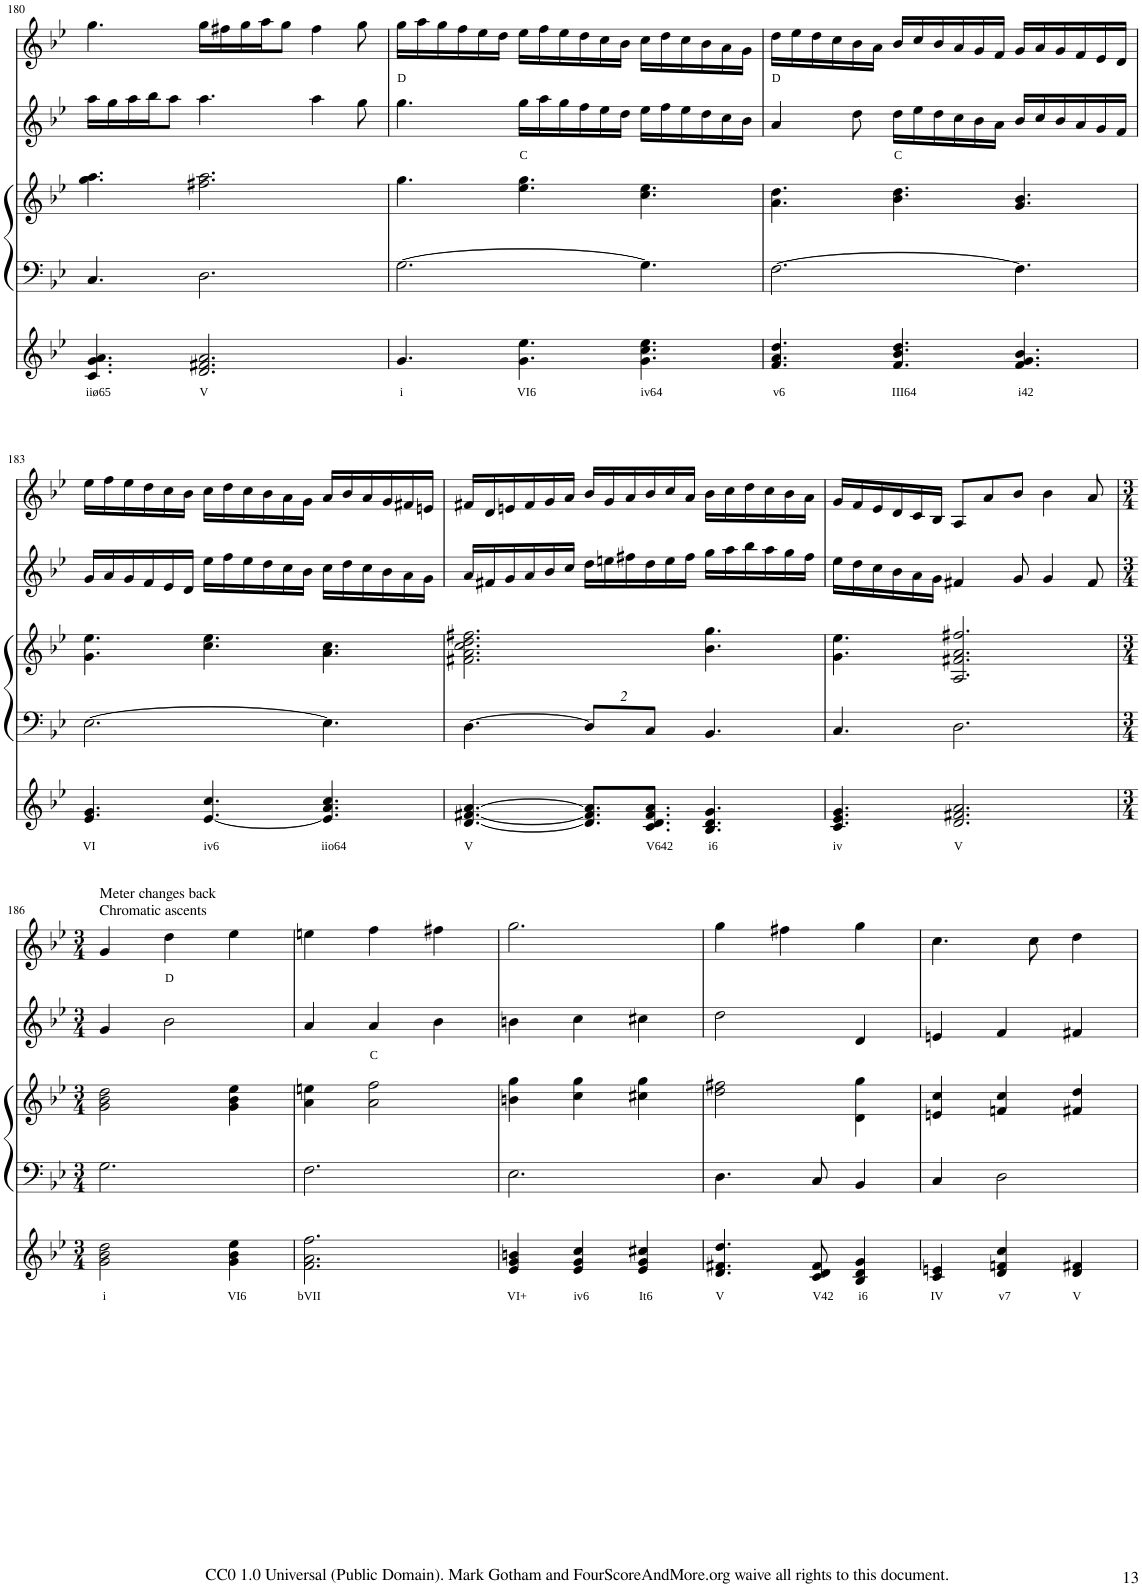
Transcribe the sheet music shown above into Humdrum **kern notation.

**kern	**text	**kern	**kern	**kern	**text	**kern	**text
*part5	*part5	*part4	*part3	*part2	*part2	*part1	*part1
*staff5	*staff5	*staff4	*staff3	*staff2	*staff2	*staff1	*staff1
*I"Full reduction	*	*I"Basso Continuo	*I"Vln Chd Reduction	*I"Violin 2	*	*I"Violin 1	*
*	*	*	*	*I'Vln	*	*I'Vln	*
!!LO:PB:g=z
*clefG2	*	*clefF4	*clefG2	*clefG2	*	*clefG2	*
*k[b-e-]	*	*k[b-e-]	*k[b-e-]	*k[b-e-]	*	*k[b-e-]	*
*M9/8	*	*M9/8	*M9/8	*M9/8	*	*M9/8	*
=180	=180	=180	=180	=180	=180	=180	=180
!	!LO:LY:b	!	!	!	!	!	!
4.c/ 4.g/ 4.a/	iiø65	4.C/	4.gg\ 4.aa\	16aa\LL	.	4.gg\	.
.	.	.	.	16gg\	.	.	.
.	.	.	.	16aa\	.	.	.
.	.	.	.	16bb-\J	.	.	.
.	.	.	.	8aa\J	.	.	.
!	!LO:LY:b	!	!	!	!	!	!
2.d/ 2.f#X/ 2.a/	V	2.D\	2.ff#X\ 2.aa\	4.aa\	.	16gg\LL	.
.	.	.	.	.	.	16ff#X\	.
.	.	.	.	.	.	16gg\	.
.	.	.	.	.	.	16aa\J	.
.	.	.	.	.	.	8gg\J	.
.	.	.	.	4aa\	.	4ff#\	.
.	.	.	.	8gg\	.	8gg\	.
=181	=181	=181	=181	=181	=181	=181	=181
!	!LO:LY:b	!	!	!	!	!	!LO:LY:b
4.g/	i	[>2.G\	4.gg\	4.gg\	.	16gg\LL	D
.	.	.	.	.	.	16aa\	.
.	.	.	.	.	.	16gg\	.
.	.	.	.	.	.	16ff\	.
.	.	.	.	.	.	16ee-\	.
.	.	.	.	.	.	16dd\JJ	.
!	!LO:LY:b	!	!	!	!LO:LY:b	!	!
4.g\ 4.ee-\	VI6	.	4.ee-\ 4.gg\	16gg\LL	C	16ee-\LL	.
.	.	.	.	16aa\	.	16ff\	.
.	.	.	.	16gg\	.	16ee-\	.
.	.	.	.	16ff\	.	16dd\	.
.	.	.	.	16ee-\	.	16cc\	.
.	.	.	.	16dd\JJ	.	16b-\JJ	.
!	!LO:LY:b	!	!	!	!	!	!
4.g\ 4.cc\ 4.ee-\	iv64	4.G\]	4.cc\ 4.ee-\	16ee-\LL	.	16cc\LL	.
.	.	.	.	16ff\	.	16dd\	.
.	.	.	.	16ee-\	.	16cc\	.
.	.	.	.	16dd\	.	16b-\	.
.	.	.	.	16cc\	.	16a\	.
.	.	.	.	16b-\JJ	.	16g\JJ	.
=182	=182	=182	=182	=182	=182	=182	=182
!	!LO:LY:b	!	!	!	!	!	!LO:LY:b
4.f/ 4.a/ 4.dd/	v6	[>2.F\	4.a\ 4.dd\	4a/	.	16dd\LL	D
.	.	.	.	.	.	16ee-\	.
.	.	.	.	.	.	16dd\	.
.	.	.	.	.	.	16cc\	.
.	.	.	.	8dd\	.	16b-\	.
.	.	.	.	.	.	16a\JJ	.
!	!LO:LY:b	!	!	!	!LO:LY:b	!	!
4.f/ 4.b-/ 4.dd/	III64	.	4.b-\ 4.dd\	16dd\LL	C	16b-/LL	.
.	.	.	.	16ee-\	.	16cc/	.
.	.	.	.	16dd\	.	16b-/	.
.	.	.	.	16cc\	.	16a/	.
.	.	.	.	16b-\	.	16g/	.
.	.	.	.	16a\JJ	.	16f/JJ	.
!	!LO:LY:b	!	!	!	!	!	!
4.f/ 4.g/ 4.b-/	i42	4.F\]	4.g/ 4.b-/	16b-/LL	.	16g/LL	.
.	.	.	.	16cc/	.	16a/	.
.	.	.	.	16b-/	.	16g/	.
.	.	.	.	16a/	.	16f/	.
.	.	.	.	16g/	.	16e-/	.
.	.	.	.	16f/JJ	.	16d/JJ	.
!!LO:LB:g=z
=183	=183	=183	=183	=183	=183	=183	=183
!	!LO:LY:b	!	!	!	!	!	!
4.e-/ 4.g/	VI	[>2.E-\	4.g\ 4.ee-\	16g/LL	.	16ee-\LL	.
.	.	.	.	16a/	.	16ff\	.
.	.	.	.	16g/	.	16ee-\	.
.	.	.	.	16f/	.	16dd\	.
.	.	.	.	16e-/	.	16cc\	.
.	.	.	.	16d/JJ	.	16b-\JJ	.
!	!LO:LY:b	!	!	!	!	!	!
[4.e-/ 4.cc/	iv6	.	4.cc\ 4.ee-\	16ee-\LL	.	16cc\LL	.
.	.	.	.	16ff\	.	16dd\	.
.	.	.	.	16ee-\	.	16cc\	.
.	.	.	.	16dd\	.	16b-\	.
.	.	.	.	16cc\	.	16a\	.
.	.	.	.	16b-\JJ	.	16g\JJ	.
!	!LO:LY:b	!	!	!	!	!	!
4.e-/] 4.a/ 4.cc/	iio64	4.E-\]	4.a\ 4.cc\	16cc\LL	.	16a/LL	.
.	.	.	.	16dd\	.	16b-/	.
.	.	.	.	16cc\	.	16a/	.
.	.	.	.	16b-\	.	16g/	.
.	.	.	.	16a\	.	16f#X/	.
.	.	.	.	16g\JJ	.	16en/JJ	.
=184	=184	=184	=184	=184	=184	=184	=184
!	!LO:LY:b	!	!	!	!	!	!
[4.d/ [4.f#X/ [4.a/	V	[>4.D\	2.f#X\ 2.a\ 2.cc\ 2.dd\ 2.ff#X\	16a/LL	.	16f#X/LL	.
.	.	.	.	16f#X/	.	16d/	.
.	.	.	.	16g/	.	16en/	.
.	.	.	.	16a/	.	16f#/	.
.	.	.	.	16b-/	.	16g/	.
.	.	.	.	16cc/JJ	.	16a/JJ	.
*	*	*Xbrackettup	*	*	*	*	*
8.d/] 8.f#/] 8.a/]L	.	16%3D/L]	.	16dd\LL	.	16b-/LL	.
.	.	.	.	16een\	.	16g/	.
.	.	.	.	16ff#X\	.	16a/	.
!	!LO:LY:b	!	!	!	!	!	!
8.c/ 8.d/ 8.f#/ 8.a/J	V642	16%3C/J	.	16dd\	.	16b-/	.
.	.	.	.	16ee\	.	16cc/	.
.	.	.	.	16ff#\JJ	.	16a/JJ	.
!	!LO:LY:b	!	!	!	!	!	!
4.B-/ 4.d/ 4.g/	i6	4.BB-/	4.b-\ 4.gg\	16gg\LL	.	16b-\LL	.
.	.	.	.	16aa\	.	16cc\	.
.	.	.	.	16bb-\	.	16dd\	.
.	.	.	.	16aa\	.	16cc\	.
.	.	.	.	16gg\	.	16b-\	.
.	.	.	.	16ff#\JJ	.	16a\JJ	.
=185	=185	=185	=185	=185	=185	=185	=185
!	!LO:LY:b	!	!	!	!	!	!
4.c/ 4.e-/ 4.g/	iv	4.C/	4.g\ 4.ee-\	16ee-\LL	.	16g/LL	.
.	.	.	.	16dd\	.	16f/	.
.	.	.	.	16cc\	.	16e-/	.
.	.	.	.	16b-\	.	16d/	.
.	.	.	.	16a\	.	16c/	.
.	.	.	.	16g\JJ	.	16B-/JJ	.
!	!LO:LY:b	!	!	!	!	!	!
2.d/ 2.f#X/ 2.a/	V	2.D\	2.A/ 2.f#X/ 2.a/ 2.ff#X/	4f#X/	.	8A/L	.
.	.	.	.	.	.	8a/	.
.	.	.	.	8g/	.	8b-/J	.
.	.	.	.	4g/	.	4b-\	.
.	.	.	.	8f#/	.	8a/	.
!!LO:LB:g=z
=186	=186	=186	=186	=186	=186	=186	=186
*M3/4	*	*M3/4	*M3/4	*M3/4	*	*M3/4	*
!	!	!	!	!	!	!LO:TX:a:t=Chromatic ascents	!
!	!	!	!	!	!	!LO:TX:a:t=Meter changes back	!
!	!LO:LY:b	!	!	!	!	!	!
2g\ 2b-\ 2dd\	i	2.G\	2g\ 2b-\ 2dd\	4g/	.	4g/	.
!	!	!	!	!	!	!	!LO:LY:b
.	.	.	.	2b-\	.	4dd\	D
!	!LO:LY:b	!	!	!	!	!	!
4g\ 4b-\ 4ee-\	VI6	.	4g\ 4b-\ 4ee-\	.	.	4ee-\	.
=187	=187	=187	=187	=187	=187	=187	=187
!	!LO:LY:b	!	!	!	!	!	!
2.f\ 2.a\ 2.ff\	bVII	2.F\	4a\ 4een\	4a/	.	4een\	.
!	!	!	!	!	!LO:LY:b	!	!
.	.	.	2a\ 2ff\	4a/	C	4ff\	.
.	.	.	.	4b-\	.	4ff#X\	.
=188	=188	=188	=188	=188	=188	=188	=188
!	!LO:LY:b	!	!	!	!	!	!
4e-/ 4g/ 4bn/	VI+	2.E-\	4bn\ 4gg\	4bn\	.	2.gg\	.
!	!LO:LY:b	!	!	!	!	!	!
4e-/ 4g/ 4cc/	iv6	.	4cc\ 4gg\	4cc\	.	.	.
!	!LO:LY:b	!	!	!	!	!	!
4e-/ 4g/ 4cc#X/	It6	.	4cc#X\ 4gg\	4cc#X\	.	.	.
=189	=189	=189	=189	=189	=189	=189	=189
!	!LO:LY:b	!	!	!	!	!	!
4.d/ 4.f#X/ 4.dd/	V	4.D\	2dd\ 2ff#X\	2dd\	.	4gg\	.
.	.	.	.	.	.	4ff#X\	.
!	!LO:LY:b	!	!	!	!	!	!
8c/ 8d/ 8f#/	V42	8C/	.	.	.	.	.
!	!LO:LY:b	!	!	!	!	!	!
4B-/ 4d/ 4g/	i6	4BB-/	4d\ 4gg\	4d/	.	4gg\	.
=190	=190	=190	=190	=190	=190	=190	=190
!	!LO:LY:b	!	!	!	!	!	!
4c/ 4en/	IV	4C/	4en/ 4cc/	4en/	.	4.cc\	.
!	!LO:LY:b	!	!	!	!	!	!
4d/ 4fn/ 4cc/	v7	2D\	4fn/ 4cc/	4f/	.	.	.
.	.	.	.	.	.	8cc\	.
!	!LO:LY:b	!	!	!	!	!	!
4d/ 4f#X/	V	.	4f#X/ 4dd/	4f#X/	.	4dd\	.
=	=	=	=	=	=	=	=
*-	*-	*-	*-	*-	*-	*-	*-
